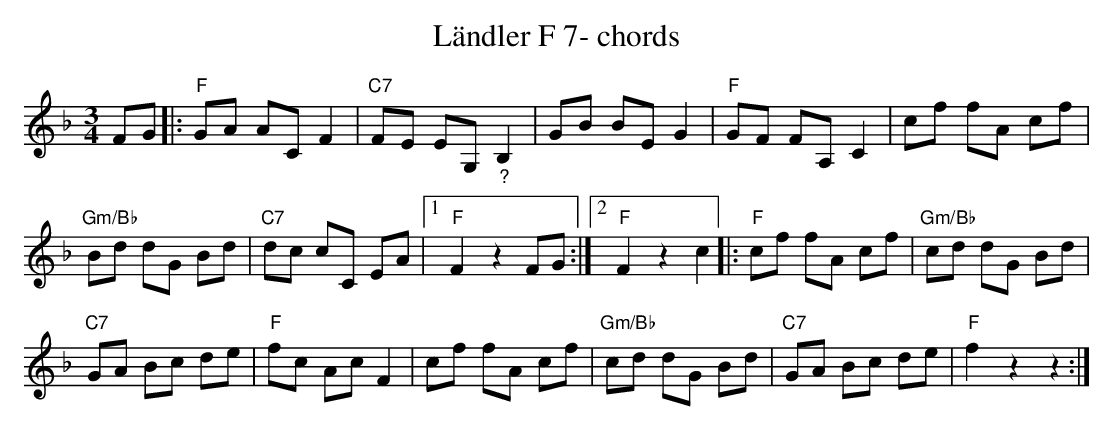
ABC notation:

X:1
T:L\"andler F 7- chords
M:3/4
L:1/8
K:Fmaj%%MIDI gchordon
FG |: "F"GA ACF2 | "C7"FE EG,"_?"B,2 | GB BEG2 | "F"GF FA,C2 | cf fA cf |
"Gm/Bb"Bd dG Bd | "C7"dc cC EA |1 "F"F2z2FG :|2 "F"F2z2c2 |: "F"cf fA cf | "Gm/Bb"cd dG Bd |
"C7"GA Bc de | "F"fc AcF2 | cf fA cf | "Gm/Bb"cd dG Bd | "C7"GA Bc de | "F"f2z2z2 :|
